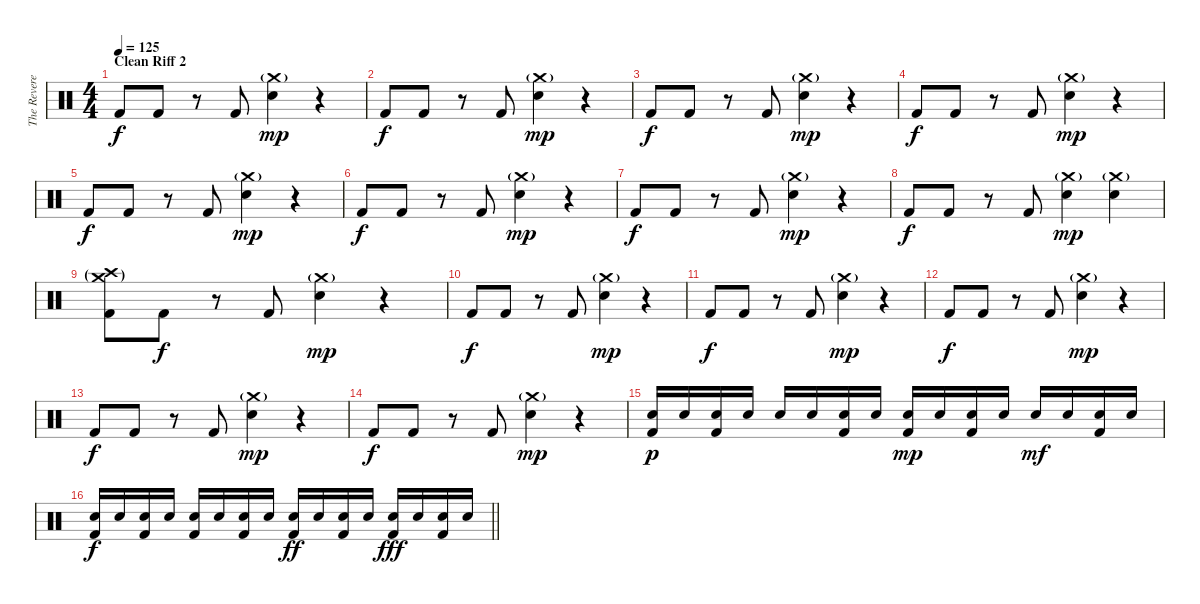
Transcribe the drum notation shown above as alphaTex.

\track ("The Reverend" "The Revere") {instrument percussion}
\staff {score}
\articulation defaults
\ts (4 4)
\section ("" "Clean Riff 2")
\tempo 125
\clef neutral
\ks c "Kick (hit) 2".8{dy f} "Kick (hit) 2".8
r.8 "Kick (hit) 2".8 ("Crash medium (hit)"{g} "Electric Snare (hit)").4{dy mp} r.4 |
"Kick (hit) 2".8{dy f} "Kick (hit) 2".8 r.8 "Kick (hit) 2".8 ("Crash medium (hit)"{g} "Electric Snare (hit)").4{dy mp} r.4 |
"Kick (hit) 2".8{dy f} "Kick (hit) 2".8 r.8 "Kick (hit) 2".8 ("Crash medium (hit)"{g} "Electric Snare (hit)").4{dy mp} r.4 |
"Kick (hit) 2".8{dy f} "Kick (hit) 2".8 r.8 "Kick (hit) 2".8 ("Crash medium (hit)"{g} "Electric Snare (hit)").4{dy mp} r.4 |
"Kick (hit) 2".8{dy f} "Kick (hit) 2".8 r.8 "Kick (hit) 2".8 ("Crash medium (hit)"{g} "Electric Snare (hit)").4{dy mp} r.4 |
"Kick (hit) 2".8{dy f} "Kick (hit) 2".8 r.8 "Kick (hit) 2".8 ("Crash medium (hit)"{g} "Electric Snare (hit)").4{dy mp} r.4 |
"Kick (hit) 2".8{dy f} "Kick (hit) 2".8 r.8 "Kick (hit) 2".8 ("Crash medium (hit)"{g} "Electric Snare (hit)").4{dy mp} r.4 |
"Kick (hit) 2".8{dy f} "Kick (hit) 2".8 r.8 "Kick (hit) 2".8 ("Crash medium (hit)"{g} "Electric Snare (hit)").4{dy mp} ("Crash medium (hit)"{g} "Electric Snare (hit)").4 |
("Crash medium (hit)"{g} "Crash high (hit)"{g} "Kick (hit) 2").8 "Kick (hit) 2".8{dy f} r.8 "Kick (hit) 2".8 ("Crash medium (hit)"{g} "Electric Snare (hit)").4{dy mp} r.4 |
"Kick (hit) 2".8{dy f} "Kick (hit) 2".8 r.8 "Kick (hit) 2".8 ("Crash medium (hit)"{g} "Electric Snare (hit)").4{dy mp} r.4 |
"Kick (hit) 2".8{dy f} "Kick (hit) 2".8 r.8 "Kick (hit) 2".8 ("Crash medium (hit)"{g} "Electric Snare (hit)").4{dy mp} r.4 |
"Kick (hit) 2".8{dy f} "Kick (hit) 2".8 r.8 "Kick (hit) 2".8 ("Crash medium (hit)"{g} "Electric Snare (hit)").4{dy mp} r.4 |
"Kick (hit) 2".8{dy f} "Kick (hit) 2".8 r.8 "Kick (hit) 2".8 ("Crash medium (hit)"{g} "Electric Snare (hit)").4{dy mp} r.4 |
"Kick (hit) 2".8{dy f} "Kick (hit) 2".8 r.8 "Kick (hit) 2".8 ("Crash medium (hit)"{g} "Electric Snare (hit)").4{dy mp} r.4 |
("Electric Snare (hit)" "Kick (hit) 2").16{dy p} "Electric Snare (hit)".16 ("Electric Snare (hit)" "Kick (hit) 2").16 "Electric Snare (hit)".16 "Electric Snare (hit)".16 "Electric Snare (hit)".16 ("Electric Snare (hit)" "Kick (hit) 2").16 "Electric Snare (hit)".16 ("Electric Snare (hit)" "Kick (hit) 2").16{dy mp} "Electric Snare (hit)".16 ("Electric Snare (hit)" "Kick (hit) 2").16 "Electric Snare (hit)".16 "Electric Snare (hit)".16{dy mf} "Electric Snare (hit)".16 ("Electric Snare (hit)" "Kick (hit) 2").16 "Electric Snare (hit)".16 |
\barLineRight lightlight
("Electric Snare (hit)" "Kick (hit) 2").16{dy f} "Electric Snare (hit)".16 ("Electric Snare (hit)" "Kick (hit) 2").16 "Electric Snare (hit)".16 ("Electric Snare (hit)" "Kick (hit) 2").16 "Electric Snare (hit)".16 ("Electric Snare (hit)" "Kick (hit) 2").16 "Electric Snare (hit)".16 ("Electric Snare (hit)" "Kick (hit) 2").16{dy ff} "Electric Snare (hit)".16 ("Electric Snare (hit)" "Kick (hit) 2").16 "Electric Snare (hit)".16 ("Electric Snare (hit)" "Kick (hit) 2").16{dy fff} "Electric Snare (hit)".16 ("Electric Snare (hit)" "Kick (hit) 2").16 "Electric Snare (hit)".16
